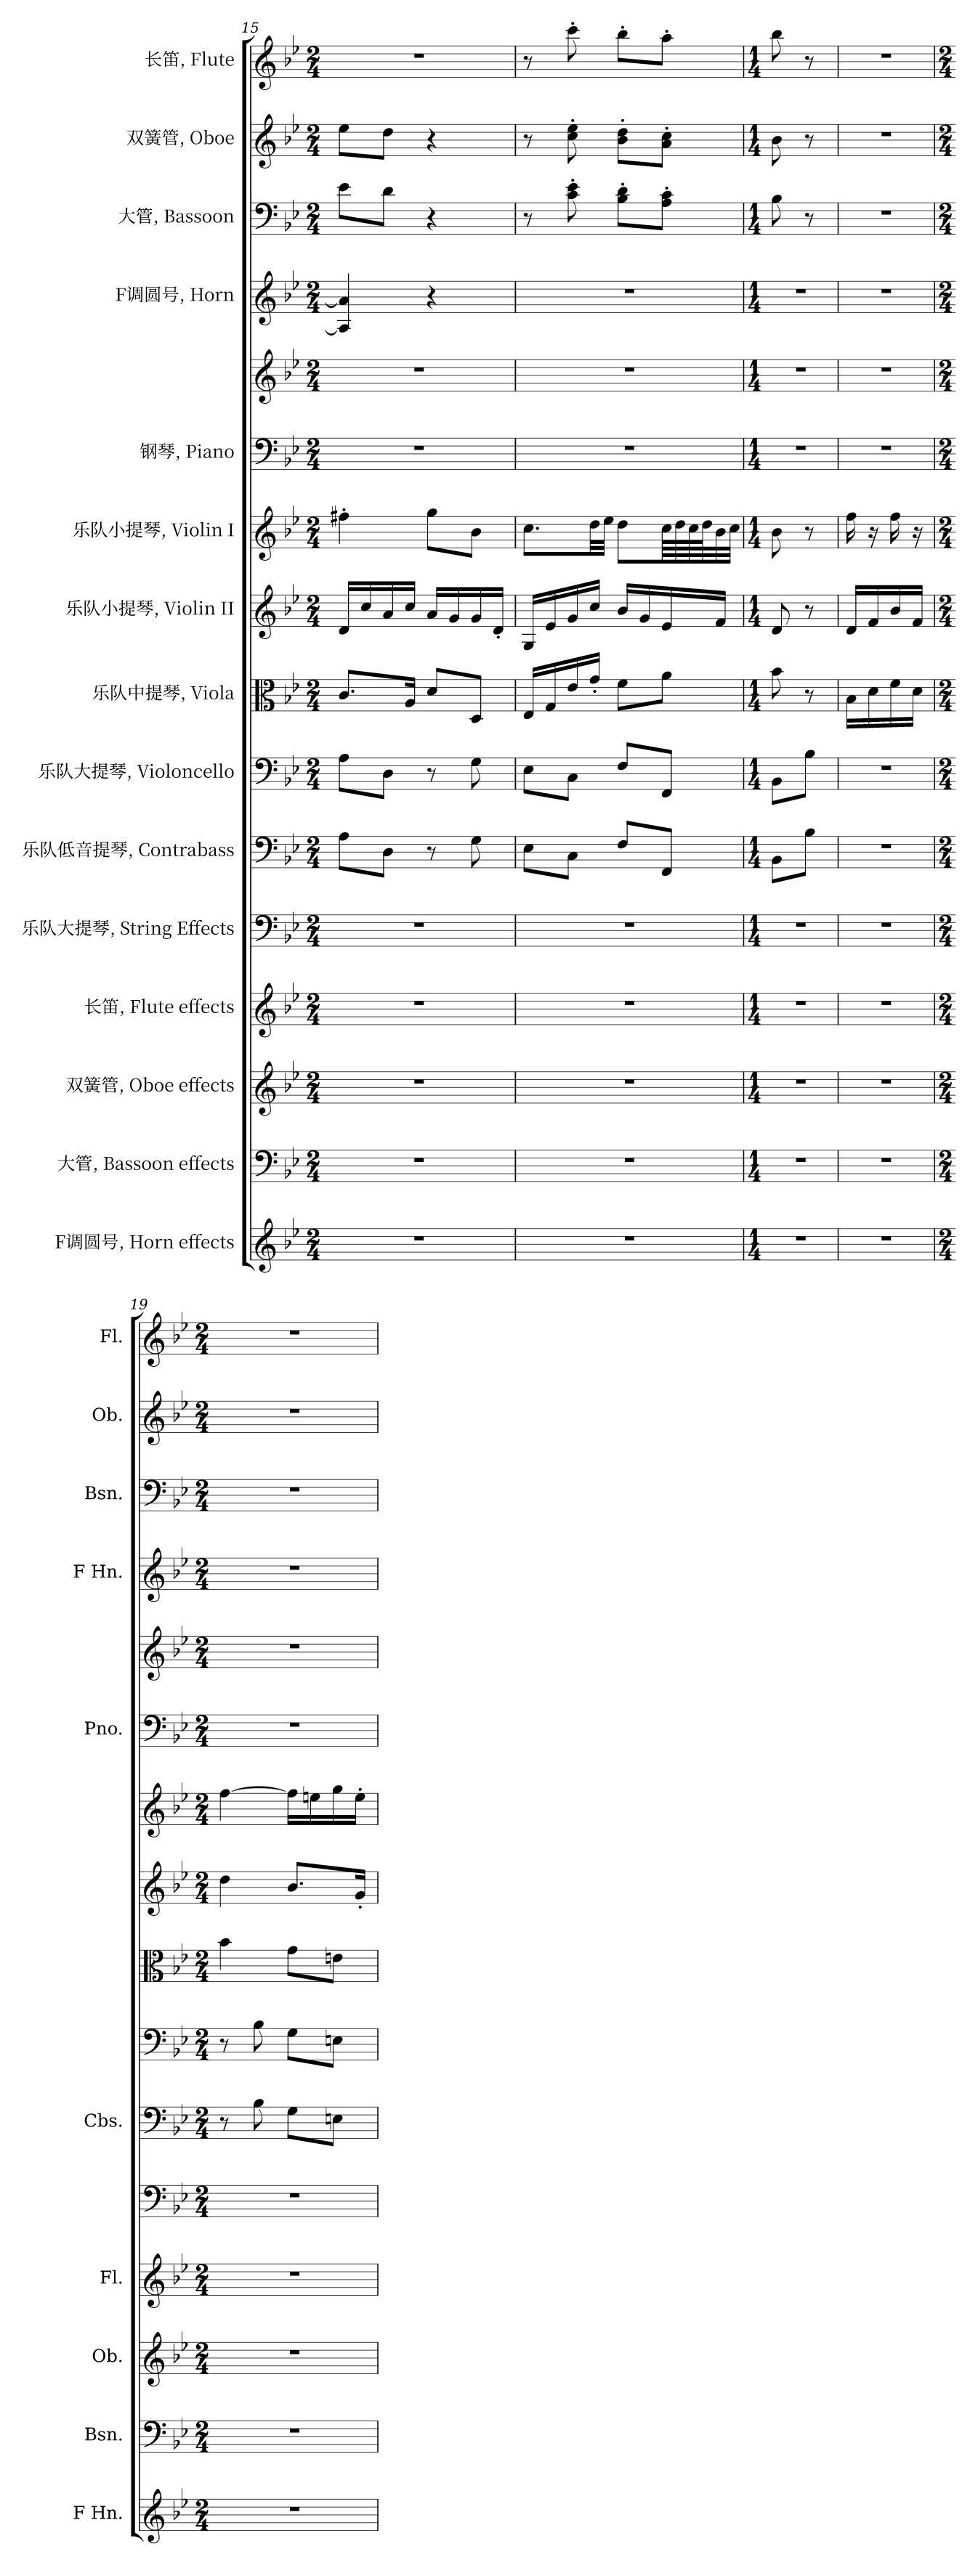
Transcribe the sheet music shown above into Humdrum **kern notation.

**kern	**kern	**kern	**kern	**kern	**kern	**kern	**kern	**kern	**kern	**kern	**kern	**kern	**kern	**kern	**kern
*part15	*part14	*part13	*part12	*part11	*part10	*part9	*part8	*part7	*part6	*part5	*part5	*part4	*part3	*part2	*part1
*staff16	*staff15	*staff14	*staff13	*staff12	*staff11	*staff10	*staff9	*staff8	*staff7	*staff6	*staff5	*staff4	*staff3	*staff2	*staff1
*I"F调圆号, Horn effects	*I"大管, Bassoon effects	*I"双簧管, Oboe effects	*I"长笛, Flute effects	*I"乐队大提琴, String Effects	*I"乐队低音提琴, Contrabass	*I"乐队大提琴, Violoncello	*I"乐队中提琴, Viola	*I"乐队小提琴, Violin II	*I"乐队小提琴, Violin I	*I"钢琴, Piano	*	*I"F调圆号, Horn	*I"大管, Bassoon	*I"双簧管, Oboe	*I"长笛, Flute
*I'F Hn.	*I'Bsn.	*I'Ob.	*I'Fl.	*	*I'Cbs.	*	*	*	*	*I'Pno.	*	*I'F Hn.	*I'Bsn.	*I'Ob.	*I'Fl.
!!LO:PB:g=z
*clefG2	*clefF4	*clefG2	*clefG2	*clefF4	*clefF4	*clefF4	*clefC3	*clefG2	*clefG2	*clefF4	*clefG2	*clefG2	*clefF4	*clefG2	*clefG2
*ITrd4c7	*	*	*	*	*ITrd7c12	*	*	*	*	*	*	*ITrd4c7	*	*	*
*k[b-e-a-]	*k[b-e-]	*k[b-e-]	*k[b-e-]	*k[b-e-]	*k[b-e-]	*k[b-e-]	*k[b-e-]	*k[b-e-]	*k[b-e-]	*k[b-e-]	*k[b-e-]	*k[b-e-a-]	*k[b-e-]	*k[b-e-]	*k[b-e-]
*M2/4	*M2/4	*M2/4	*M2/4	*M2/4	*M2/4	*M2/4	*M2/4	*M2/4	*M2/4	*M2/4	*M2/4	*M2/4	*M2/4	*M2/4	*M2/4
=15	=15	=15	=15	=15	=15	=15	=15	=15	=15	=15	=15	=15	=15	=15	=15
2r	2r	2r	2r	2r	8AA\L	8A\L	8.c/L	16d/LL	4ff#X'\	2r	2r	4D/] 4d/]	8e-\L	8ee-\L	2r
.	.	.	.	.	.	.	.	16cc/	.	.	.	.	.	.	.
.	.	.	.	.	8DD\J	8D\J	.	16a/	.	.	.	.	8d\J	8dd\J	.
.	.	.	.	.	.	.	16A/Jk	16cc/JJ	.	.	.	.	.	.	.
.	.	.	.	.	8r	8r	8d/L	16a/LL	8gg\L	.	.	4r	4r	4r	.
.	.	.	.	.	.	.	.	16g/	.	.	.	.	.	.	.
.	.	.	.	.	8GG\	8G\	8D/J	16g/	8b-\J	.	.	.	.	.	.
.	.	.	.	.	.	.	.	16d'/JJ	.	.	.	.	.	.	.
=16	=16	=16	=16	=16	=16	=16	=16	=16	=16	=16	=16	=16	=16	=16	=16
2r	2r	2r	2r	2r	8EE-\L	8E-\L	16E-/LL	16G/LL	8.cc\L	2r	2r	2r	8r	8r	8r
.	.	.	.	.	.	.	16G/	16e-/	.	.	.	.	.	.	.
.	.	.	.	.	8CC\J	8C\J	16e-/	16g/	.	.	.	.	8c\' 8e-\'	8cc\' 8ee-\'	8ccc'\
.	.	.	.	.	.	.	16g'/JJ	16cc/JJ	32dd\LL	.	.	.	.	.	.
.	.	.	.	.	.	.	.	.	32ee-\JJJ	.	.	.	.	.	.
.	.	.	.	.	8FF/L	8F/L	8f\L	16b-/LL	8dd\L	.	.	.	8B-\' 8d\'L	8b-\' 8dd\'L	8bb-'\L
.	.	.	.	.	.	.	.	16g/	.	.	.	.	.	.	.
.	.	.	.	.	8FFF/J	8FF/J	8a\J	16e-/	64cc\LLL	.	.	.	8A\' 8c\'J	8a\' 8cc\'J	8aa'\J
.	.	.	.	.	.	.	.	.	64dd\	.	.	.	.	.	.
.	.	.	.	.	.	.	.	.	64cc\	.	.	.	.	.	.
.	.	.	.	.	.	.	.	.	64dd\J	.	.	.	.	.	.
.	.	.	.	.	.	.	.	16f/JJ	32b-\	.	.	.	.	.	.
.	.	.	.	.	.	.	.	.	32cc\JJJ	.	.	.	.	.	.
=17	=17	=17	=17	=17	=17	=17	=17	=17	=17	=17	=17	=17	=17	=17	=17
*M1/4	*M1/4	*M1/4	*M1/4	*M1/4	*M1/4	*M1/4	*M1/4	*M1/4	*M1/4	*M1/4	*M1/4	*M1/4	*M1/4	*M1/4	*M1/4
4r	4r	4r	4r	4r	8BBB-\L	8BB-\L	8b-\	8d/	8b-\	4r	4r	4r	8B-\	8b-\	8bb-\
.	.	.	.	.	8BB-\J	8B-\J	8r	8r	8r	.	.	.	8r	8r	8r
=18	=18	=18	=18	=18	=18	=18	=18	=18	=18	=18	=18	=18	=18	=18	=18
4r	4r	4r	4r	4r	4r	4r	16B-\LL	16d/LL	16ff\	4r	4r	4r	4r	4r	4r
.	.	.	.	.	.	.	16d\	16f/	16r	.	.	.	.	.	.
.	.	.	.	.	.	.	16f\	16b-/	16ff\	.	.	.	.	.	.
.	.	.	.	.	.	.	16d\JJ	16f/JJ	16r	.	.	.	.	.	.
=19	=19	=19	=19	=19	=19	=19	=19	=19	=19	=19	=19	=19	=19	=19	=19
*M2/4	*M2/4	*M2/4	*M2/4	*M2/4	*M2/4	*M2/4	*M2/4	*M2/4	*M2/4	*M2/4	*M2/4	*M2/4	*M2/4	*M2/4	*M2/4
2r	2r	2r	2r	2r	8r	8r	4b-\	4dd\	[4ff\	2r	2r	2r	2r	2r	2r
.	.	.	.	.	8BB-\	8B-\	.	.	.	.	.	.	.	.	.
.	.	.	.	.	8GG\L	8G\L	8g\L	8.b-/L	16ff\LL]	.	.	.	.	.	.
.	.	.	.	.	.	.	.	.	16een\	.	.	.	.	.	.
.	.	.	.	.	8EEn\J	8En\J	8en\J	.	16gg\	.	.	.	.	.	.
.	.	.	.	.	.	.	.	16g'/Jk	16ee'\JJ	.	.	.	.	.	.
=	=	=	=	=	=	=	=	=	=	=	=	=	=	=	=
*-	*-	*-	*-	*-	*-	*-	*-	*-	*-	*-	*-	*-	*-	*-	*-
